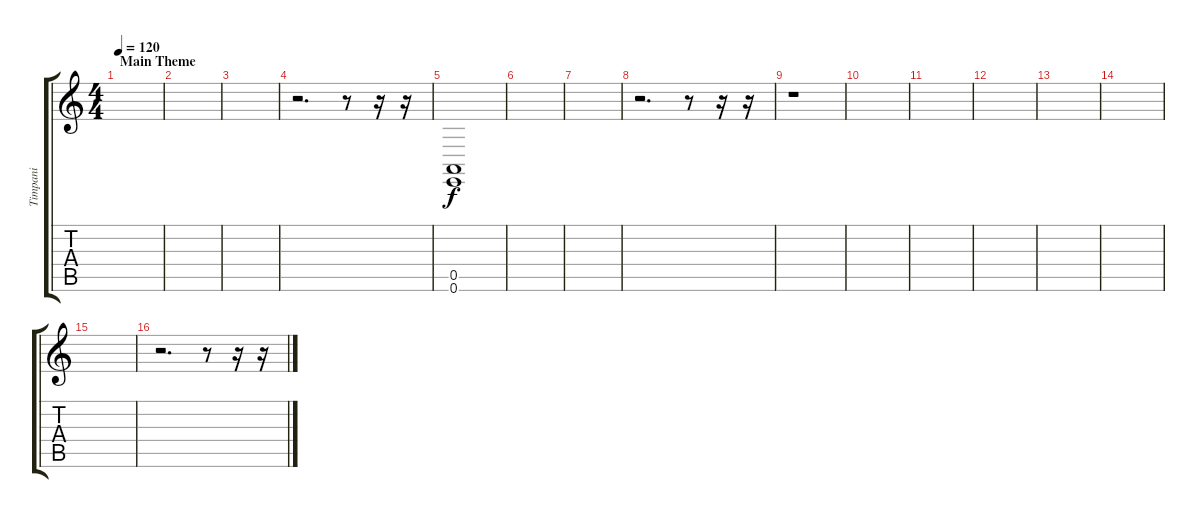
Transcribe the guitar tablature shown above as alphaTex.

\track ("Timpani" "Timpani") {instrument timpani}
\staff {score tabs}
\tuning (E4 B3 G3 D3 A2 E2) {hide}
\ts (4 4)
\section ("" "Main Theme")
\tempo 120
\clef g2
\ks c
|
|
|
r.2{d} r.8 r.16 r.16 |
(0.5 0.6).1 |
|
|
r.2{d} r.8 r.16 r.16 |
r.1 |
|
|
|
|
|
|
r.2{d} r.8 r.16 r.16
